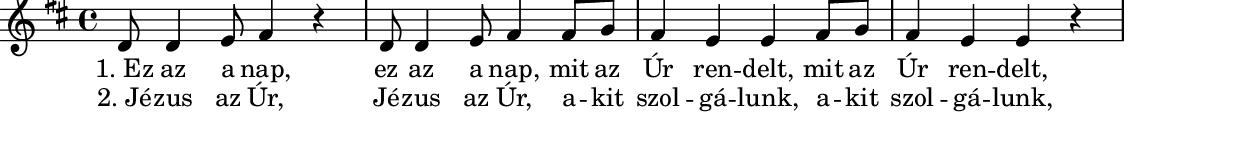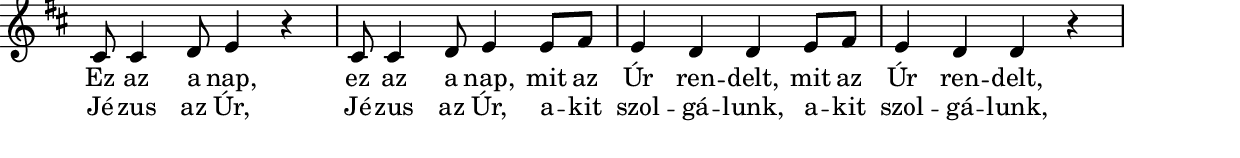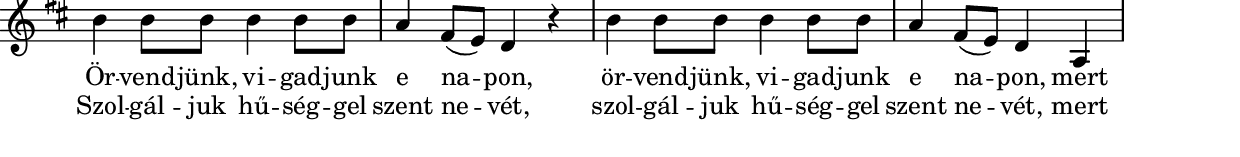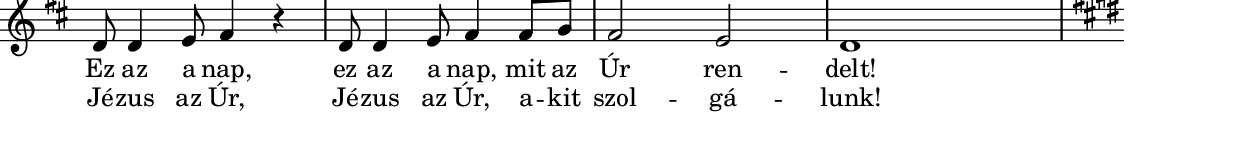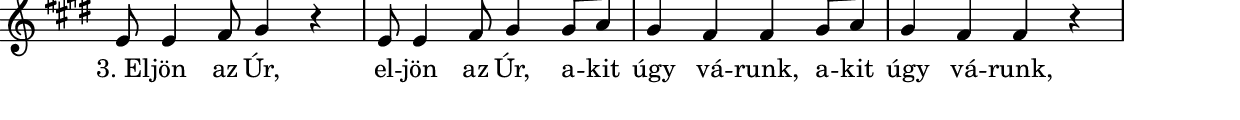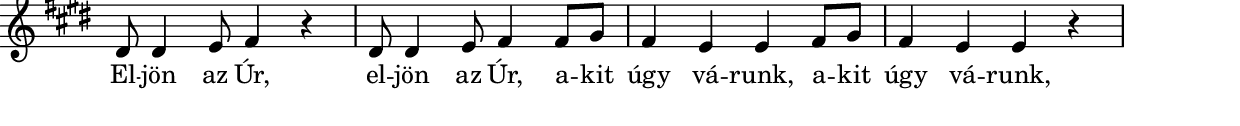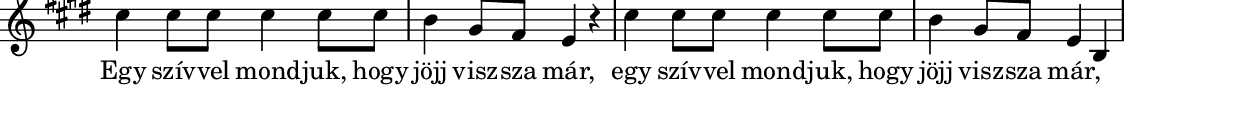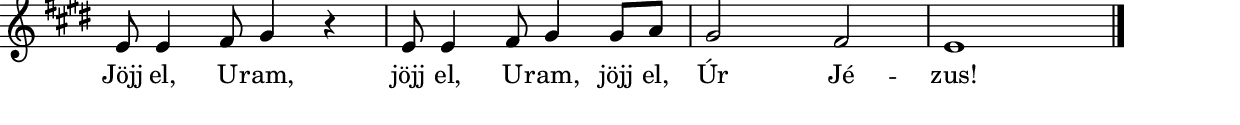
% MusicXML to Lilypond converter by Kovi

szovegAAA = \lyricmode {  "1. Ez" "az" "a" "nap," "ez" "az" "a" "nap," "mit" "az" "Úr" "ren" -- "delt," "mit" "az" "Úr" "ren" -- "delt," "Ez" "az" "a" "nap," "ez" "az" "a" "nap," "mit" "az" "Úr" "ren" -- "delt," "mit" "az" "Úr" "ren" -- "delt," "Ör" -- "vend" -- "jünk," "vi" -- "gad" -- "junk" "e" "na" -- "pon," "ör" -- "vend" -- "jünk," "vi" -- "gad" -- "junk" "e" "na" -- "pon," "mert" "Ez" "az" "a" "nap," "ez" "az" "a" "nap," "mit" "az" "Úr" "ren" -- "delt!" "3. El" -- "jön" "az" "Úr," "el" -- "jön" "az" "Úr," "a" -- "kit" "úgy" "vá" -- "runk," "a" -- "kit" "úgy" "vá" -- "runk," "El" -- "jön" "az" "Úr," "el" -- "jön" "az" "Úr," "a" -- "kit" "úgy" "vá" -- "runk," "a" -- "kit" "úgy" "vá" -- "runk," "Egy" "szív" -- "vel" "mond" -- "juk," "hogy" "jöjj" "visz" -- "sza" "már," "egy" "szív" -- "vel" "mond" -- "juk," "hogy" "jöjj" "visz" -- "sza" "már,"  \skip 4 "Jöjj" "el," "U" -- "ram," "jöjj" "el," "U" -- "ram," "jöjj" "el," "Úr" "Jé" -- "zus!"  }

szovegAAB = \lyricmode {  "2. Jé" -- "zus" "az" "Úr," "Jé" -- "zus" "az" "Úr," "a" -- "kit" "szol" -- "gá" -- "lunk," "a" -- "kit" "szol" -- "gá" -- "lunk," "Jé" -- "zus" "az" "Úr," "Jé" -- "zus" "az" "Úr," "a" -- "kit" "szol" -- "gá" -- "lunk," "a" -- "kit" "szol" -- "gá" -- "lunk," "Szol" -- "gál" -- "juk" "hű" -- "ség" -- "gel" "szent" "ne" -- "vét," "szol" -- "gál" -- "juk" "hű" -- "ség" -- "gel" "szent" "ne" -- "vét," "mert" "Jé" -- "zus" "az" "Úr," "Jé" -- "zus" "az" "Úr," "a" -- "kit" "szol" -- "gá" -- "lunk!"  \skip 4  \skip 4  \skip 4  \skip 4  \skip 4  \skip 4  \skip 4  \skip 4  \skip 4  \skip 4  \skip 4  \skip 4  \skip 4  \skip 4  \skip 4  \skip 4  \skip 4  \skip 4  \skip 4  \skip 4  \skip 4  \skip 4  \skip 4  \skip 4  \skip 4  \skip 4  \skip 4  \skip 4  \skip 4  \skip 4  \skip 4  \skip 4  \skip 4  \skip 4  \skip 4  \skip 4  \skip 4  \skip 4  \skip 4  \skip 4  \skip 4  \skip 4  \skip 4  \skip 4  \skip 4  \skip 4  \skip 4  \skip 4  \skip 4  \skip 4  \skip 4  \skip 4  \skip 4  \skip 4  \skip 4  \skip 4  \skip 4  \skip 4  \skip 4  \skip 4  \skip 4  \skip 4  \skip 4  \skip 4  \skip 4  \skip 4  \skip 4  \skip 4  \skip 4  }

% Analyzing...
% 1 parts
% 1 Staff
% forceBassClefActive = 
melody = {
% 152 notes in the part
% 1 voices

\new Staff
\new Voice {
% 152 notes
% 32 mesaures

% Measure 1
\clef "treble"
\key d \major
\time 4/4 
d'8 d'4 e'8 fis'4 r4 
% Measure 2
d'8 d'4 e'8 fis'4 fis'8 g'8 
% Measure 3
fis'4 e'4 e'4 fis'8 g'8 
% Measure 4
fis'4 e'4 e'4 r4 
% Measure 5
\break
cis'8 cis'4 d'8 e'4 r4 
% Measure 6
cis'8 cis'4 d'8 e'4 e'8 fis'8 
% Measure 7
e'4 d'4 d'4 e'8 fis'8 
% Measure 8
e'4 d'4 d'4 r4 
% Measure 9
\break
b'4 b'8 b'8 b'4 b'8 b'8 
% Measure 10
a'4 fis'8 (e'8 )d'4 r4 
% Measure 11
b'4 b'8 b'8 b'4 b'8 b'8 
% Measure 12
a'4 fis'8 (e'8 )d'4 a4 
% Measure 13
\break
d'8 d'4 e'8 fis'4 r4 
% Measure 14
d'8 d'4 e'8 fis'4 fis'8 g'8 
% Measure 15
fis'2 e'2 
% Measure 16
d'1 
% Measure 17
\key e \major
\break
e'8 e'4 fis'8 gis'4 r4 
% Measure 18
e'8 e'4 fis'8 gis'4 gis'8 a'8 
% Measure 19
gis'4 fis'4 fis'4 gis'8 a'8 
% Measure 20
gis'4 fis'4 fis'4 r4 
% Measure 21
\break
dis'8 dis'4 e'8 fis'4 r4 
% Measure 22
dis'8 dis'4 e'8 fis'4 fis'8 gis'8 
% Measure 23
fis'4 e'4 e'4 fis'8 gis'8 
% Measure 24
fis'4 e'4 e'4 r4 
% Measure 25
\break
cis''4 cis''8 cis''8 cis''4 cis''8 cis''8 
% Measure 26
b'4 gis'8 fis'8 e'4 r4 
% Measure 27
cis''4 cis''8 cis''8 cis''4 cis''8 cis''8 
% Measure 28
b'4 gis'8 fis'8 e'4 b4 
% Measure 29
\break
e'8 e'4 fis'8 gis'4 r4 
% Measure 30
e'8 e'4 fis'8 gis'4 gis'8 a'8 
% Measure 31
gis'2 fis'2 
% Measure 32
e'1 \bar "|." 
} % voice
\addlyrics { \szovegAAA }

\addlyrics { \szovegAAB }

} % melody


harmonies = \chordmode {
% 23 chords
\germanChords
d4 s4 s4 s4 s4 s4 s4 s4 a4 s4 s4 s4 s4 s4 s4 s4 a4:7 s4 s4 s4 s4 s4 s4 s4 d4 s4 s4 s4 s4 s4 s4 s4 g4 s4 s4 s4 d4 s4 s4 s4 g4 s4 s4 s4 d4 s4 s4 s4 d4 s4 s4 s4 s4 s4 s4 s4 e4:m s4 a4 s4 d4 s4 s4 s4 e4 s4 s4 s4 s4 s4 s4 s4 b4 s4 s4 s4 s4 s4 s4 s4 b4:7 s4 s4 s4 s4 s4 s4 s4 e4 s4 s4 s4 s4 s4 s4 s4 a4 s4 s4 s4 e4 s4 s4 s4 a4 s4 s4 s4 e4 s4 s4 s4 e4 s4 s4 s4 s4 s4 s4 s4 b4:7 s4 s4 s4 e4
}

\include "../../definitions.ly"
